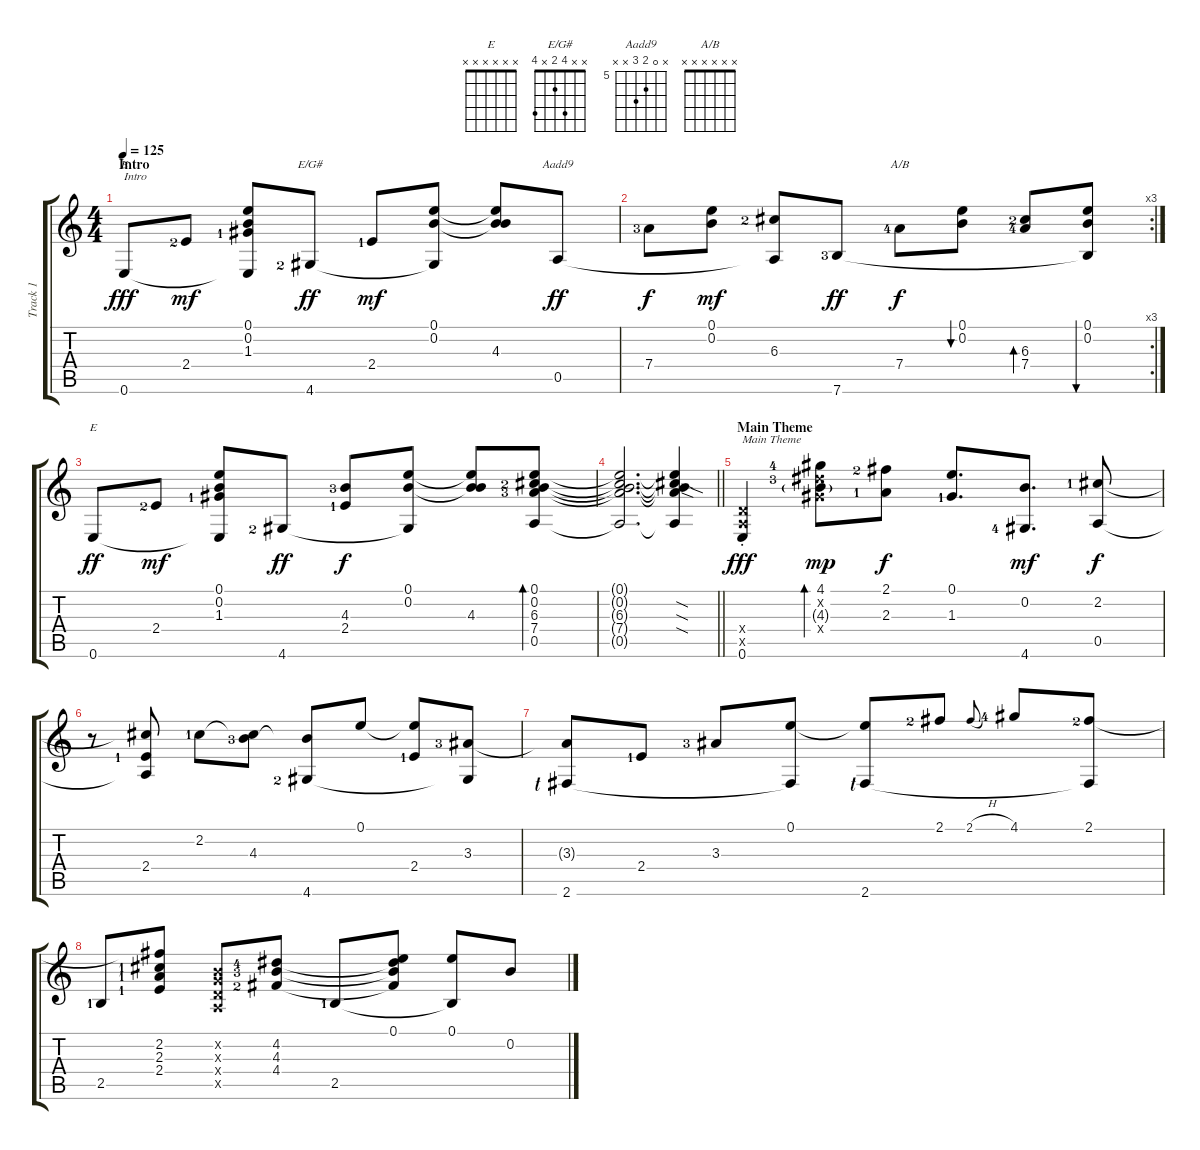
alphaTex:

\track ("Track 1" "Track 1") {instrument acousticguitarnylon}
\staff {score tabs}
\tuning (E4 B3 G3 D3 A2 E2) {hide}
\chord ("E" x x 1 2 x x)
\chord ("E/G#" x x 4 2 x 4)
\chord ("Aadd9" x 0 6 7 x x) {firstfret 5}
\chord ("A/B" x x x x x x)
\chord ("E" x x x x x x)
\ts (4 4)
\section ("" "Intro")
\tempo 125
\clef g2
\ks c
0.6.8{ch "E" txt "Intro" dy fff instrument acousticguitarnylon} 2.4{lf 3}.8{dy mf} (0.1 0.2 1.3{lf 2} 0.6{t}).8 4.6{lf 3}.8{ch "E/G#" dy ff} 2.4{lf 2}.8{dy mf} (0.1 0.2 4.6{t}).8 (0.1{t} 0.2{t} 4.3).8 0.5.8{ch "Aadd9" dy ff} |
\rc 3
7.4{lf 4}.8{dy f} (0.1 0.2).8{dy mf} (6.3{lf 3} 0.5{t}).8 7.6{lf 4}.8{dy ff} 7.4{lf 5}.8{ch "A/B" dy f} (0.1 0.2).8{bu 120} (6.3{lf 3} 7.4{lf 5}).8{bd 120} (0.1 0.2 7.6{t}).8{bu 120} |
0.6.8{ch "E" dy ff} 2.4{lf 3}.8{dy mf} (0.1 0.2 1.3{lf 2} 0.6{t}).8 4.6{lf 3}.8{dy ff} (4.3{lf 4} 2.4{lf 2}).8{dy f} (0.1 0.2 4.6{t}).8 (0.1{t} 0.2{t} 4.3).8 (0.1 0.2 6.3{lf 3} 7.4{lf 4} 0.5).8{bd 240} |
\barLineRight lightlight
(0.1{t} 0.2{t} 6.3{t} 7.4{t} 0.5{t}).2{d} (0.1{t} 0.2{sod t} 6.3{sod t} 7.4{sod t} 0.5{t}).4 |
\section ("" "Main Theme")
(0.4{x} 0.5{x} 0.6{st}).4{txt "Main Theme" dy fff} (4.1{lf 5} 4.2{x lf 4} 4.3{g} 6.4{x}).8{bd 480 dy mp} (2.1{lf 3} 2.3{lf 2}).8{dy f} (0.1 1.3{lf 2}).8{d} (0.2 4.6{lf 5}).8{d dy mf} (2.2{lf 2} 0.5).8{dy f} |
r.8 (2.2{t} 2.4{lf 2} 0.5{t}).8 2.2{lf 2}.8 (2.2{t} 4.3{lf 4}).8 (4.3{t} 4.6{lf 3}).8 0.1.8 (0.1{t} 2.4{lf 2}).8 (3.3{lf 4} 4.6{t}).8 |
(3.3{t} 2.6{lf 1}).8 2.4{lf 2}.8 3.3{lf 4}.8 (0.1 2.6{t}).8 (0.1{t} 2.6{lf 1}).8 2.1{lf 3}.8 2.1{h}.8{gr onbeat} 4.1{lf 5}.8 (2.1{lf 3} 2.6{t}).8 |
2.5{lf 2}.8 (2.1{t} 2.2{lf 2} 2.3{lf 2} 2.4{lf 2}).8 (0.2{x} 0.3{x} 0.4{x} 0.5{x}).8 (4.2{lf 5} 4.3{lf 4} 4.4{lf 3}).8 2.5{lf 2}.8 (0.1 4.2{t} 4.3{t} 4.4{t}).8 (0.1 2.5{t}).8 0.2.8
